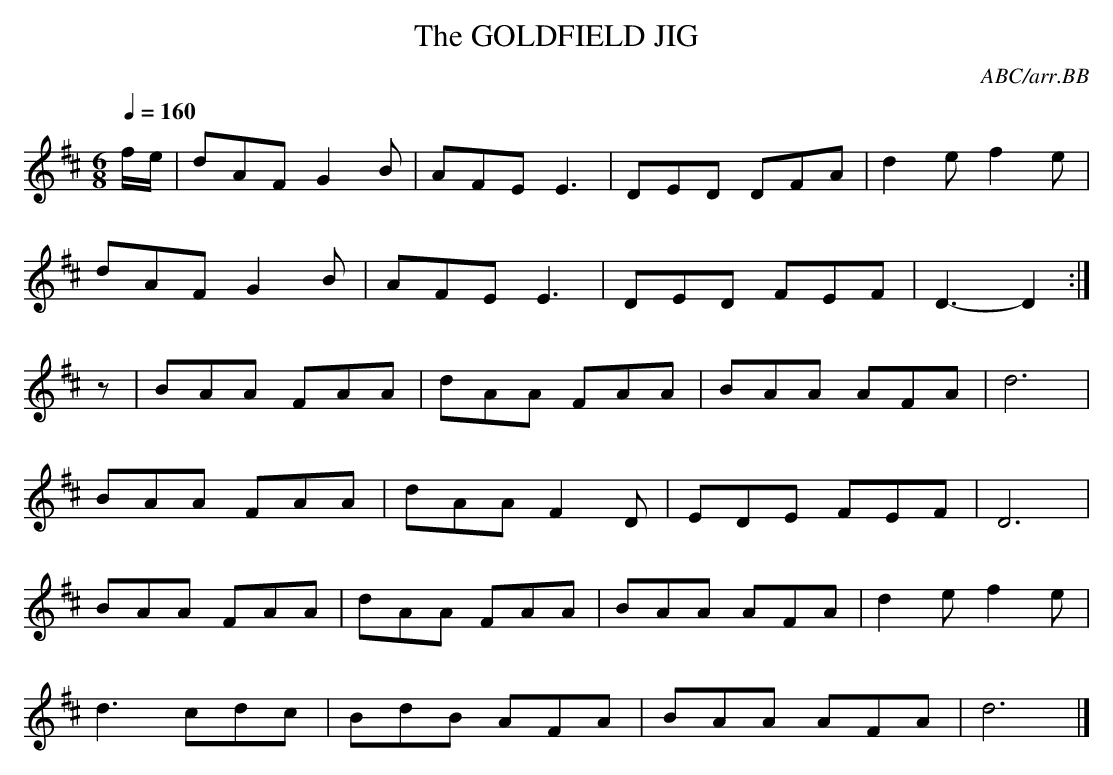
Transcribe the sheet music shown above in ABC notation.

X:1
T:GOLDFIELD JIG, The
C:ABC/arr.BB
Q:1/4=160
M:6/8
K:D
f/e/|dAF G2B|AFE E3|DED DFA|d2e f2e|
dAF G2B|AFE E3|DED FEF|D3-D2 :|
z|BAA FAA|dAA FAA|BAA AFA|d6|
BAA FAA|dAA F2D|EDE FEF|D6|
BAA FAA|dAA FAA|BAA AFA|d2e f2e|
d3 cdc|BdB AFA|BAA AFA|d6 |]
